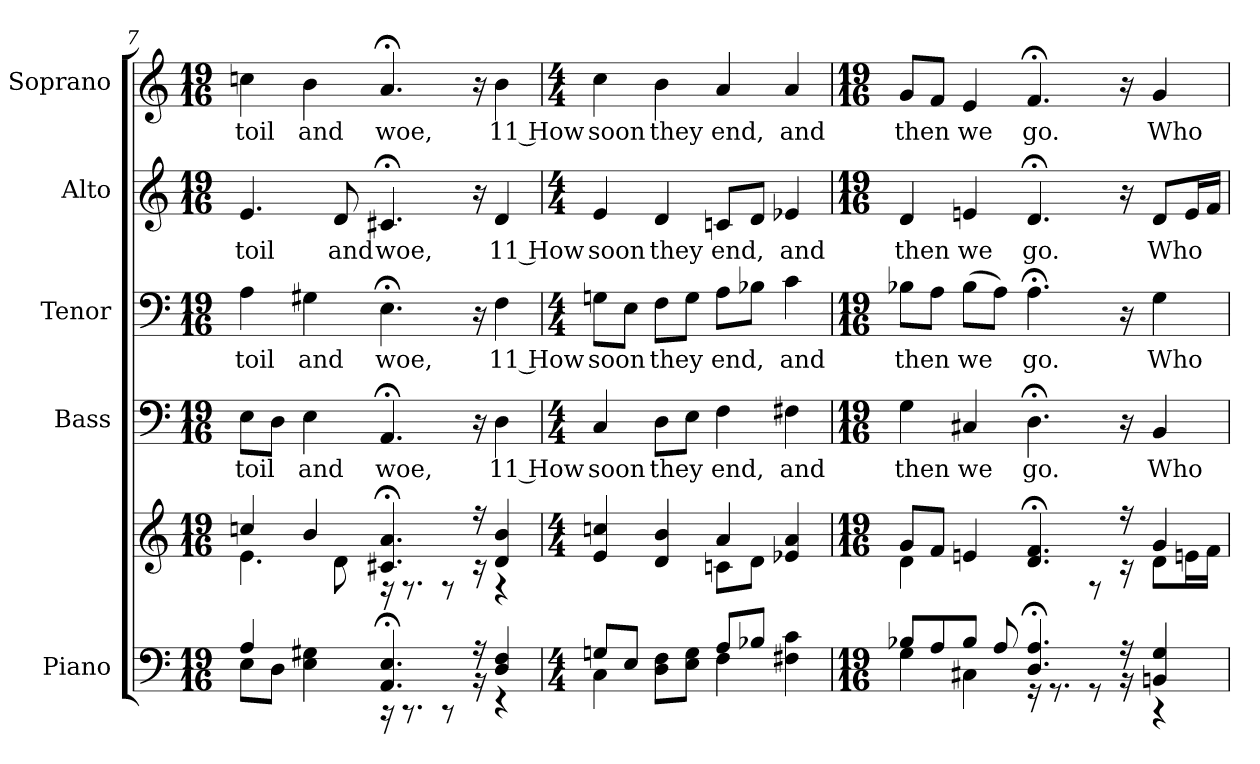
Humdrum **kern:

**kern	**kern	**kern	**text	**kern	**text	**kern	**text	**kern	**text
*part5	*part5	*part4	*part4	*part3	*part3	*part2	*part2	*part1	*part1
*staff6	*staff5	*staff4	*staff4	*staff3	*staff3	*staff2	*staff2	*staff1	*staff1
*I"Piano	*	*I"Bass	*	*I"Tenor	*	*I"Alto	*	*I"Soprano	*
*I'Pno.	*	*I'B.	*	*I'T.	*	*I'A.	*	*I'S.	*
*clefF4	*clefG2	*clefF4	*	*clefF4	*	*clefG2	*	*clefG2	*
*k[]	*k[]	*k[]	*	*k[]	*	*k[]	*	*k[]	*
*C:	*C:	*C:	*	*C:	*	*C:	*	*C:	*
*M19/16	*M19/16	*M19/16	*	*M19/16	*	*M19/16	*	*M19/16	*
=7	=7	=7	=7	=7	=7	=7	=7	=7	=7
*^	*^	*	*	*	*	*	*	*	*
!	!	!	!	!	!LO:LY:b:color=#000000	!	!	!	!	!	!
!	!	!	!	!	!	!	!LO:LY:b:color=#000000	!	!	!	!
!	!	!	!	!	!	!	!	!	!LO:LY:b:color=#000000	!	!
!	!	!	!	!	!	!	!	!	!	!	!LO:LY:b:color=#000000
4Ai/	8Ei\L	4ccni/	4.ei\	8Ei\L	toil	4Ai\	toil	4.ei/	toil	4ccni\	toil
.	8Di\J	.	.	8Di\J	.	.	.	.	.	.	.
!	!	!	!	!	!LO:LY:b:color=#000000	!	!	!	!	!	!
!	!	!	!	!	!	!	!LO:LY:b:color=#000000	!	!	!	!
!	!	!	!	!	!	!	!	!	!	!	!LO:LY:b:color=#000000
4Ei\ 4G#Xi	4ryy	4bi/	.	4Ei\	and	4G#Xi\	and	.	.	4bi\	and
!	!	!	!	!	!	!	!	!	!LO:LY:b:color=#000000	!	!
.	.	.	8di\	.	.	.	.	8di/	and	.	.
!	!	!	!	!	!LO:LY:b:color=#000000	!	!	!	!	!	!
!	!	!	!	!	!	!	!LO:LY:b:color=#000000	!	!	!	!
!	!	!	!	!	!	!	!	!	!LO:LY:b:color=#000000	!	!
!	!	!	!	!	!	!	!	!	!	!	!LO:LY:b:color=#000000
4.AAi/; 4.Ei;	16r	4.c#Xi/; 4.ai;	16r	4.AA;i/	woe,	4.E;i\	woe,	4.c#X;i/	woe,	4.a;i/	woe,
.	8.r	.	8.r	.	.	.	.	.	.	.	.
.	8r	.	8r	.	.	.	.	.	.	.	.
16r	16r	16r	16r	16r	.	16r	.	16r	.	16r	.
!	!	!	!	!	!LO:LY:b:color=#000000	!	!	!	!	!	!
!	!	!	!	!	!	!	!LO:LY:b:color=#000000	!	!	!	!
!	!	!	!	!	!	!	!	!	!LO:LY:b:color=#000000	!	!
!	!	!	!	!	!	!	!	!	!	!	!LO:LY:b:color=#000000
4Di/ 4Fi	4r	4di/ 4bi	4r	4Di\	11 How	4Fi\	11 How	4di/	11 How	4bi\	11 How
=8	=8	=8	=8	=8	=8	=8	=8	=8	=8	=8	=8
*M4/4	*	*M4/4	*	*M4/4	*	*M4/4	*	*M4/4	*	*M4/4	*
!	!	!	!	!	!LO:LY:b:color=#000000	!	!	!	!	!	!
!	!	!	!	!	!	!	!LO:LY:b:color=#000000	!	!	!	!
!	!	!	!	!	!	!	!	!	!LO:LY:b:color=#000000	!	!
!	!	!	!	!	!	!	!	!	!	!	!LO:LY:b:color=#000000
8Gni/L	4Ci\	4ei/ 4ccni	2ryy	4Ci/	soon	8Gni\L	soon	4ei/	soon	4cci\	soon
8Ei/J	.	.	.	.	.	8Ei\J	.	.	.	.	.
!	!	!	!	!	!LO:LY:b:color=#000000	!	!	!	!	!	!
!	!	!	!	!	!	!	!LO:LY:b:color=#000000	!	!	!	!
!	!	!	!	!	!	!	!	!	!LO:LY:b:color=#000000	!	!
!	!	!	!	!	!	!	!	!	!	!	!LO:LY:b:color=#000000
8Di\ 8FiL	4ryy	4di/ 4bi	.	8Di\L	they	8Fi\L	they	4di/	they	4bi\	they
8Ei\ 8GiJ	.	.	.	8Ei\J	.	8Gi\J	.	.	.	.	.
!	!	!	!	!	!LO:LY:b:color=#000000	!	!	!	!	!	!
!	!	!	!	!	!	!	!LO:LY:b:color=#000000	!	!	!	!
!	!	!	!	!	!	!	!	!	!LO:LY:b:color=#000000	!	!
!	!	!	!	!	!	!	!	!	!	!	!LO:LY:b:color=#000000
8Ai/L	4Fi\	4ai/	8cni\L	4Fi\	end,	8Ai\L	end,	8cni/L	end,	4ai/	end,
8B-Xi/J	.	.	8di\J	.	.	8B-Xi\J	.	8di/J	.	.	.
!	!	!	!	!	!LO:LY:b:color=#000000	!	!	!	!	!	!
!	!	!	!	!	!	!	!LO:LY:b:color=#000000	!	!	!	!
!	!	!	!	!	!	!	!	!	!LO:LY:b:color=#000000	!	!
!	!	!	!	!	!	!	!	!	!	!	!LO:LY:b:color=#000000
4F#Xi\ 4ci	4ryy	4e-Xi/ 4ai	4ryy	4F#Xi\	and	4ci\	and	4e-Xi/	and	4ai/	and
!!LO:PB:g=z
=9	=9	=9	=9	=9	=9	=9	=9	=9	=9	=9	=9
*M19/16	*	*M19/16	*	*M19/16	*	*M19/16	*	*M19/16	*	*M19/16	*
!	!	!	!	!	!LO:LY:b:color=#000000	!	!	!	!	!	!
!	!	!	!	!	!	!	!LO:LY:b:color=#000000	!	!	!	!
!	!	!	!	!	!	!	!	!	!LO:LY:b:color=#000000	!	!
!	!	!	!	!	!	!	!	!	!	!	!LO:LY:b:color=#000000
8B-Xi/L	4Gi\	8gi/L	4di\	4Gi\	then	8B-Xi\L	then	4di/	then	8gi/L	then
8Ai/	.	8fi/J	.	.	.	8Ai\J	.	.	.	8fi/J	.
!	!	!	!	!	!LO:LY:b:color=#000000	!	!	!	!	!	!
!	!	!	!	!	!	!	!LO:LY:b:color=#000000	!	!	!	!
!	!	!	!	!	!	!	!	!	!LO:LY:b:color=#000000	!	!
!	!	!	!	!	!	!	!	!	!	!	!LO:LY:b:color=#000000
8B-i/J	4C#Xi\	4eni/	4ryy	4C#Xi/	we	(8B-i\L	we	4eni/	we	4ei/	we
8Ai/	.	.	.	.	.	8Ai\J)	.	.	.	.	.
!	!	!	!	!	!LO:LY:b:color=#000000	!	!	!	!	!	!
!	!	!	!	!	!	!	!LO:LY:b:color=#000000	!	!	!	!
!	!	!	!	!	!	!	!	!	!LO:LY:b:color=#000000	!	!
!	!	!	!	!	!	!	!	!	!	!	!LO:LY:b:color=#000000
4.Di/; 4.Ai;	16r	4.di/; 4.fi;	4ryy	4.D;i\	go.	4.A;i\	go.	4.d;i/	go.	4.f;i/	go.
.	8.r	.	.	.	.	.	.	.	.	.	.
.	8r	.	8r	.	.	.	.	.	.	.	.
16r	16r	16r	16r	16r	.	16r	.	16r	.	16r	.
!	!	!	!	!	!LO:LY:b:color=#000000	!	!	!	!	!	!
!	!	!	!	!	!	!	!LO:LY:b:color=#000000	!	!	!	!
!	!	!	!	!	!	!	!	!	!LO:LY:b:color=#000000	!	!
!	!	!	!	!	!	!	!	!	!	!	!LO:LY:b:color=#000000
4BBni/ 4Gi	4r	4gi/	8di\L	4BBi/	Who	4Gi\	Who	8di/L	Who	4gi/	Who
.	.	.	16eni\L	.	.	.	.	16ei/L	.	.	.
.	.	.	16fi\JJ	.	.	.	.	16fi/JJ	.	.	.
*v	*v	*	*	*	*	*	*	*	*	*	*
*	*v	*v	*	*	*	*	*	*	*	*
=	=	=	=	=	=	=	=	=	=
*-	*-	*-	*-	*-	*-	*-	*-	*-	*-
